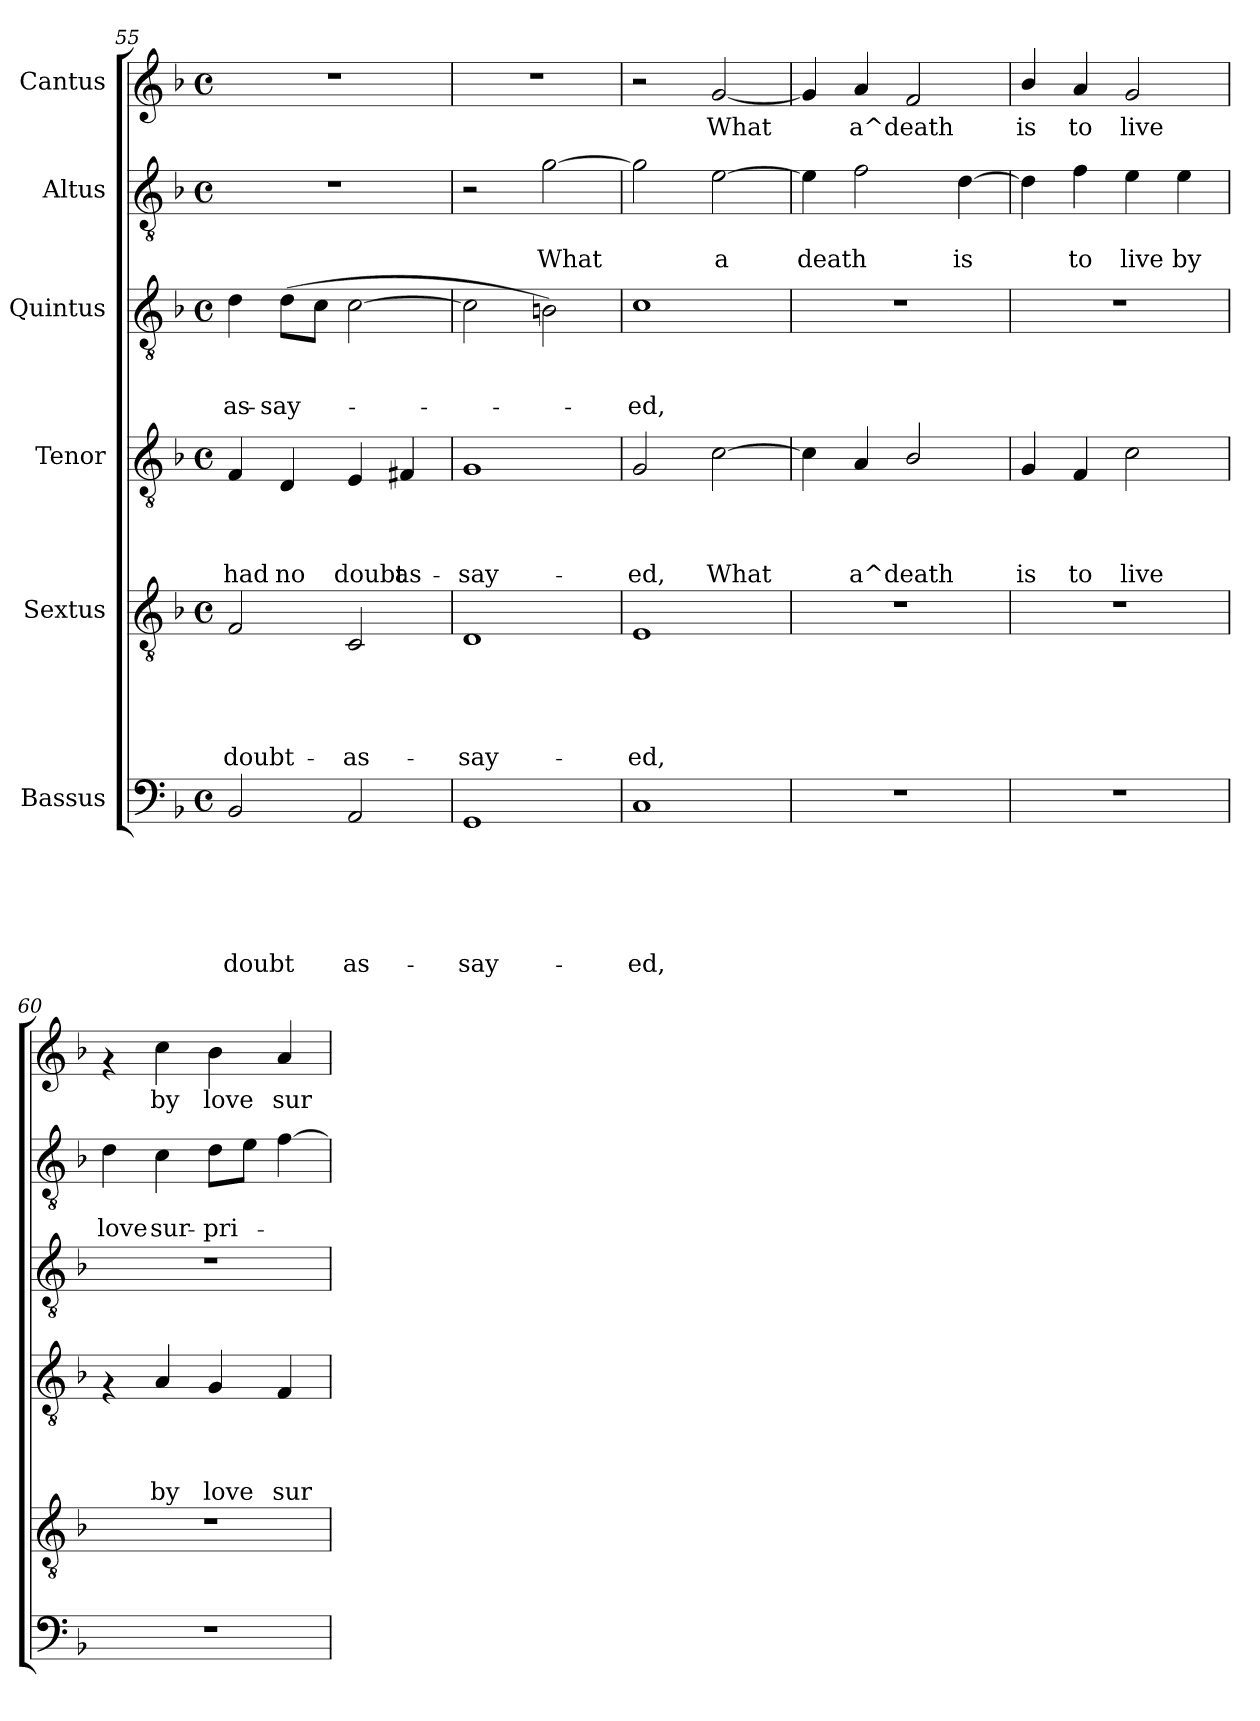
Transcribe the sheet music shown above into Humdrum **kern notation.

**kern	**text	**text	**text	**text	**text	**text	**kern	**text	**text	**text	**text	**text	**kern	**text	**text	**text	**text	**kern	**text	**text	**text	**kern	**text	**text	**kern	**text
*part6	*part6	*part6	*part6	*part6	*part6	*part6	*part5	*part5	*part5	*part5	*part5	*part5	*part4	*part4	*part4	*part4	*part4	*part3	*part3	*part3	*part3	*part2	*part2	*part2	*part1	*part1
*staff6	*staff6	*staff6	*staff6	*staff6	*staff6	*staff6	*staff5	*staff5	*staff5	*staff5	*staff5	*staff5	*staff4	*staff4	*staff4	*staff4	*staff4	*staff3	*staff3	*staff3	*staff3	*staff2	*staff2	*staff2	*staff1	*staff1
*I"Bassus	*	*	*	*	*	*	*I"Sextus	*	*	*	*	*	*I"Tenor	*	*	*	*	*I"Quintus	*	*	*	*I"Altus	*	*	*I"Cantus	*
*clefF4	*	*	*	*	*	*	*clefGv2	*	*	*	*	*	*clefGv2	*	*	*	*	*clefGv2	*	*	*	*clefGv2	*	*	*clefG2	*
*k[b-]	*	*	*	*	*	*	*k[b-]	*	*	*	*	*	*k[b-]	*	*	*	*	*k[b-]	*	*	*	*k[b-]	*	*	*k[b-]	*
*F:	*	*	*	*	*	*	*F:	*	*	*	*	*	*F:	*	*	*	*	*F:	*	*	*	*F:	*	*	*F:	*
*M4/4	*	*	*	*	*	*	*M4/4	*	*	*	*	*	*M4/4	*	*	*	*	*M4/4	*	*	*	*M4/4	*	*	*M4/4	*
*met(c)	*	*	*	*	*	*	*met(c)	*	*	*	*	*	*met(c)	*	*	*	*	*met(c)	*	*	*	*met(c)	*	*	*met(c)	*
=55	=55	=55	=55	=55	=55	=55	=55	=55	=55	=55	=55	=55	=55	=55	=55	=55	=55	=55	=55	=55	=55	=55	=55	=55	=55	=55
!	!	!	!	!	!	!LO:LY:b	!	!	!	!	!	!LO:LY:b	!	!	!	!	!LO:LY:b	!	!	!	!LO:LY:b	!	!	!	!	!
2BB-/	.	.	.	.	.	doubt	2F/	.	.	.	.	doubt-	4F/	.	.	.	had	4d\	.	.	as-	1r	.	.	1r	.
!	!	!	!	!	!	!	!	!	!	!	!	!	!	!	!	!	!LO:LY:b	!	!	!	!LO:LY:b	!	!	!	!	!
.	.	.	.	.	.	.	.	.	.	.	.	.	4D/	.	.	.	no	(>8d\L	.	.	-say-	.	.	.	.	.
.	.	.	.	.	.	.	.	.	.	.	.	.	.	.	.	.	.	8c\J	.	.	.	.	.	.	.	.
!	!	!	!	!	!	!LO:LY:b	!	!	!	!	!	!LO:LY:b	!	!	!	!	!LO:LY:b	!	!	!	!	!	!	!	!	!
2AA/	.	.	.	.	.	as-	2C/	.	.	.	.	-as-	4E/	.	.	.	doubt	[>2c\	.	.	.	.	.	.	.	.
!	!	!	!	!	!	!	!	!	!	!	!	!	!	!	!	!	!LO:LY:b	!	!	!	!	!	!	!	!	!
.	.	.	.	.	.	.	.	.	.	.	.	.	4F#X/	.	.	.	as-	.	.	.	.	.	.	.	.	.
=56	=56	=56	=56	=56	=56	=56	=56	=56	=56	=56	=56	=56	=56	=56	=56	=56	=56	=56	=56	=56	=56	=56	=56	=56	=56	=56
!	!	!	!	!	!	!LO:LY:b	!	!	!	!	!	!LO:LY:b	!	!	!	!	!LO:LY:b	!	!	!	!	!	!	!	!	!
1GG	.	.	.	.	.	-say-	1D	.	.	.	.	-say-	1G	.	.	.	-say-	2c\]	.	.	.	2r	.	.	1r	.
!	!	!	!	!	!	!	!	!	!	!	!	!	!	!	!	!	!	!	!	!	!	!	!	!LO:LY:b	!	!
.	.	.	.	.	.	.	.	.	.	.	.	.	.	.	.	.	.	2Bn\)	.	.	.	[>2g\	.	What	.	.
=57	=57	=57	=57	=57	=57	=57	=57	=57	=57	=57	=57	=57	=57	=57	=57	=57	=57	=57	=57	=57	=57	=57	=57	=57	=57	=57
!	!	!	!	!	!	!LO:LY:b	!	!	!	!	!	!LO:LY:b	!	!	!	!	!LO:LY:b	!	!	!	!LO:LY:b	!	!	!	!	!
1C	.	.	.	.	.	-ed,	1E	.	.	.	.	-ed,	2G/	.	.	.	-ed,	1c	.	.	-ed,	2g\]	.	.	2r	.
!	!	!	!	!	!	!	!	!	!	!	!	!	!	!	!	!	!LO:LY:b	!	!	!	!	!	!	!LO:LY:b	!	!LO:LY:b
.	.	.	.	.	.	.	.	.	.	.	.	.	[>2c\	.	.	.	What	.	.	.	.	[>2e\	.	a	[>2g/	What
!!LO:PB:g=z
=58	=58	=58	=58	=58	=58	=58	=58	=58	=58	=58	=58	=58	=58	=58	=58	=58	=58	=58	=58	=58	=58	=58	=58	=58	=58	=58
!	!	!	!	!	!	!	!	!	!	!	!	!	!	!	!	!	!	!	!	!	!	!	!	!LO:LY:b	!	!
1r	.	.	.	.	.	.	1r	.	.	.	.	.	4c\]	.	.	.	.	1r	.	.	.	4e\]	.	death	4g/]	.
!	!	!	!	!	!	!	!	!	!	!	!	!	!	!	!	!	!LO:LY:b	!	!	!	!	!	!	!	!	!LO:LY:b
.	.	.	.	.	.	.	.	.	.	.	.	.	4A/	.	.	.	a^death	.	.	.	.	2f\	.	.	4a/	a^death
.	.	.	.	.	.	.	.	.	.	.	.	.	2B-/	.	.	.	.	.	.	.	.	.	.	.	2f/	.
!	!	!	!	!	!	!	!	!	!	!	!	!	!	!	!	!	!	!	!	!	!	!	!	!LO:LY:b	!	!
.	.	.	.	.	.	.	.	.	.	.	.	.	.	.	.	.	.	.	.	.	.	[>4d\	.	is	.	.
=59	=59	=59	=59	=59	=59	=59	=59	=59	=59	=59	=59	=59	=59	=59	=59	=59	=59	=59	=59	=59	=59	=59	=59	=59	=59	=59
!	!	!	!	!	!	!	!	!	!	!	!	!	!	!	!	!	!LO:LY:b	!	!	!	!	!	!	!	!	!LO:LY:b
1r	.	.	.	.	.	.	1r	.	.	.	.	.	4G/	.	.	.	is	1r	.	.	.	4d\]	.	.	4b-/	is
!	!	!	!	!	!	!	!	!	!	!	!	!	!	!	!	!	!LO:LY:b	!	!	!	!	!	!	!LO:LY:b	!	!LO:LY:b
.	.	.	.	.	.	.	.	.	.	.	.	.	4F/	.	.	.	to	.	.	.	.	4f\	.	to	4a/	to
!	!	!	!	!	!	!	!	!	!	!	!	!	!	!	!	!	!LO:LY:b	!	!	!	!	!	!	!LO:LY:b	!	!LO:LY:b
.	.	.	.	.	.	.	.	.	.	.	.	.	2c\	.	.	.	live	.	.	.	.	4e\	.	live	2g/	live
!	!	!	!	!	!	!	!	!	!	!	!	!	!	!	!	!	!	!	!	!	!	!	!	!LO:LY:b	!	!
.	.	.	.	.	.	.	.	.	.	.	.	.	.	.	.	.	.	.	.	.	.	4e\	.	by	.	.
=60	=60	=60	=60	=60	=60	=60	=60	=60	=60	=60	=60	=60	=60	=60	=60	=60	=60	=60	=60	=60	=60	=60	=60	=60	=60	=60
!	!	!	!	!	!	!	!	!	!	!	!	!	!	!	!	!	!	!	!	!	!	!	!	!LO:LY:b	!	!
1r	.	.	.	.	.	.	1r	.	.	.	.	.	4rF	.	.	.	.	1r	.	.	.	4d\	.	love	4rf	.
!	!	!	!	!	!	!	!	!	!	!	!	!	!	!	!	!	!LO:LY:b	!	!	!	!	!	!	!LO:LY:b	!	!LO:LY:b
.	.	.	.	.	.	.	.	.	.	.	.	.	4A/	.	.	.	by	.	.	.	.	4c\	.	sur-	4cc\	by
!	!	!	!	!	!	!	!	!	!	!	!	!	!	!	!	!	!LO:LY:b	!	!	!	!	!	!	!LO:LY:b	!	!LO:LY:b
.	.	.	.	.	.	.	.	.	.	.	.	.	4G/	.	.	.	love	.	.	.	.	8d\L	.	-pri-	4b-\	love
.	.	.	.	.	.	.	.	.	.	.	.	.	.	.	.	.	.	.	.	.	.	8e\J	.	.	.	.
!	!	!	!	!	!	!	!	!	!	!	!	!	!	!	!	!	!LO:LY:b	!	!	!	!	!	!	!	!	!LO:LY:b
.	.	.	.	.	.	.	.	.	.	.	.	.	4F/	.	.	.	sur-	.	.	.	.	[>4f\	.	.	4a/	sur-
=	=	=	=	=	=	=	=	=	=	=	=	=	=	=	=	=	=	=	=	=	=	=	=	=	=	=
*-	*-	*-	*-	*-	*-	*-	*-	*-	*-	*-	*-	*-	*-	*-	*-	*-	*-	*-	*-	*-	*-	*-	*-	*-	*-	*-
